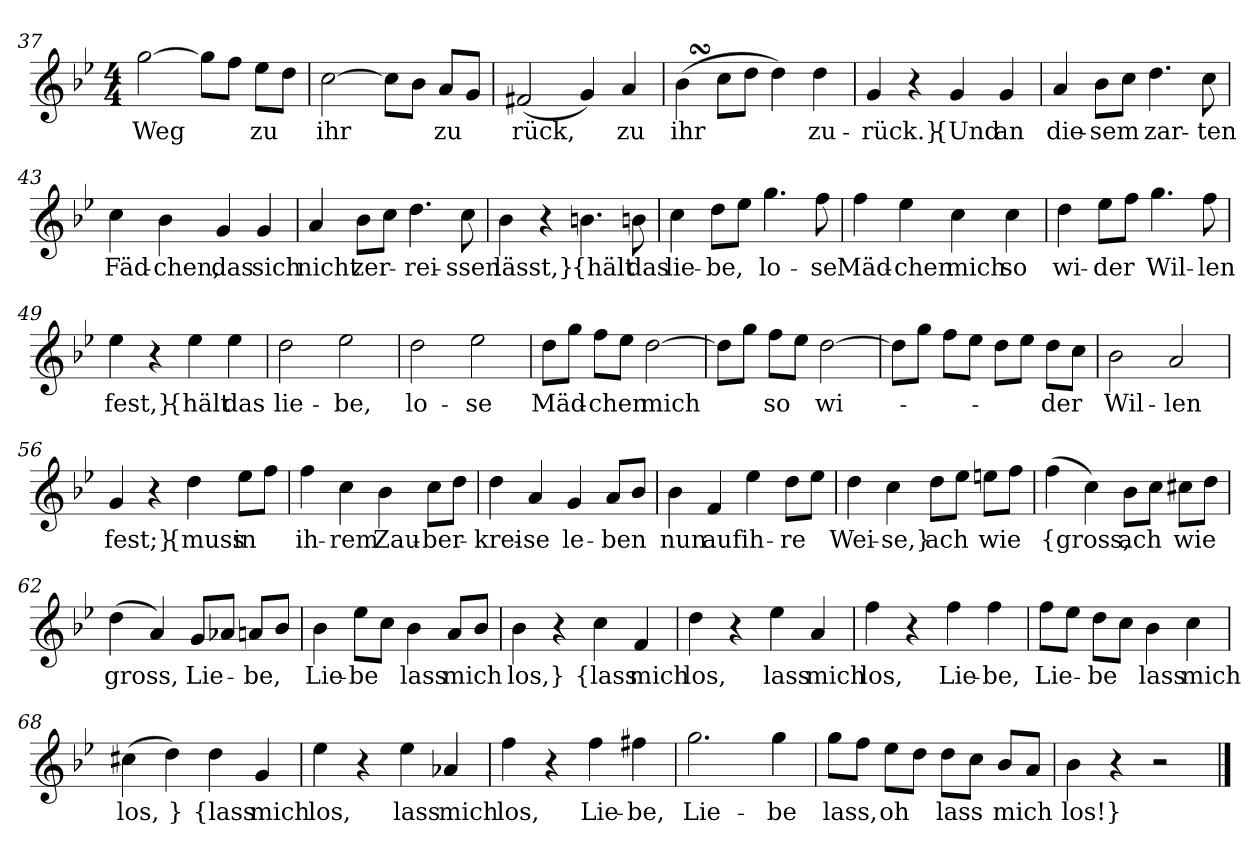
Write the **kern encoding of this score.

**kern	**text
*part1	*part1
*staff1	*staff1
*clefG2	*
*k[b-e-]	*
*M4/4	*
=37	=37
[2gg	Weg
8gg\L]	.
8ff\J	.
8ee-\L	zu
8dd\J	.
=38	=38
[2cc	ihr
8cc\L]	.
8b-\J	.
8a/L	zu
8g/J	.
=39	=39
(2f#X	-rück,
4g)	.
4a	zu
=40	=40
(4b-SSs	ihr
8cc\L	.
8dd\J	.
4dd)	.
4dd	zu-
=41	=41
4g	-rück.}
4r	.
4g	{Und
4g	an
=42	=42
4a	die-
8b-\L	-sem
8cc\J	.
4.dd	zar-
8cc	-ten
=43	=43
4cc	Fäd-
4b-	-chen,
4g	das
4g	sich
=44	=44
4a	nicht
8b-\L	zer-
8cc\J	.
4.dd	-rei-
8cc	-ssen
=45	=45
4b-	lässt,}
4r	.
4.bn	{hält
8bn	das
=46	=46
4cc	lie-
8dd\L	-be,
8ee-\J	.
4.gg	lo-
8ff	-se
=47	=47
4ff	Mäd-
4ee-	-chen
4cc	mich
4cc	so
=48	=48
4dd	wi-
8ee-\L	-der
8ff\J	.
4.gg	Wil-
8ff	-len
=49	=49
4ee-	fest,}
4r	.
4ee-	{hält
4ee-	das
=50	=50
2dd	lie-
2ee-	-be,
=51	=51
2dd	lo-
2ee-	-se
=52	=52
8dd\L	Mäd-
8gg\J	.
8ff\L	-chen
8ee-\J	.
[2dd	mich
=53	=53
8dd\L]	.
8gg\J	.
8ff\L	so
8ee-\J	.
[2dd	wi-
=54	=54
8dd\L]	.
8gg\J	.
8ff\L	.
8ee-\J	.
8dd\L	.
8ee-\J	.
8dd\L	der
8cc\J	.
=55	=55
2b-	Wil-
2a	-len
=56	=56
4g	fest;}
4r	.
4dd	{muss
8ee-\L	in
8ff\J	.
=57	=57
4ff	ih-
4cc	-rem
4b-	Zau-
8cc\L	-ber-
8dd\J	.
=58	=58
4dd	-krei-
4a	-se
4g	le-
8a/L	-ben
8b-/J	.
=59	=59
4b-	nun
4f	auf
4ee-	ih-
8dd\L	-re
8ee-\J	.
=60	=60
4dd	Wei-
4cc	-se,}
8dd\L	ach
8ee-\J	.
8een\L	wie
8ff\J	.
=61	=61
(4ff	{gross,
4cc)	.
8b-\L	ach
8cc\J	.
8cc#X\L	wie
8dd\J	.
=62	=62
(4dd	gross,
4a)	.
8g/L	Lie-
8a-X/J	.
8an/L	-be,
8b-/J	.
=63	=63
4b-	Lie-
8ee-\L	-be
8cc\J	.
4b-	lass
8a/L	mich
8b-/J	.
=64	=64
4b-	los,}
4r	.
4cc	{lass
4f	mich
=65	=65
4dd	los,
4r	.
4ee-	lass
4a	mich
=66	=66
4ff	los,
4r	.
4ff	Lie-
4ff	-be,
=67	=67
8ff\L	Lie-
8ee-\J	.
8dd\L	-be
8cc\J	.
4b-	lass
4cc	mich
=68	=68
(4cc#X	los,
4dd)	}
4dd	{lass
4g	mich
=69	=69
4ee-	los,
4r	.
4ee-	lass
4a-X	mich
=70	=70
4ff	los,
4r	.
4ff	Lie-
4ff#X	-be,
=71	=71
2.gg	Lie-
4gg	-be
=72	=72
8gg\L	lass,
8ff\J	.
8ee-\L	oh
8dd\J	.
8dd\L	lass
8cc\J	.
8b-/L	mich
8a/J	.
=73	=73
4b-	los!}
4r	.
2r	.
==	==
*-	*-
